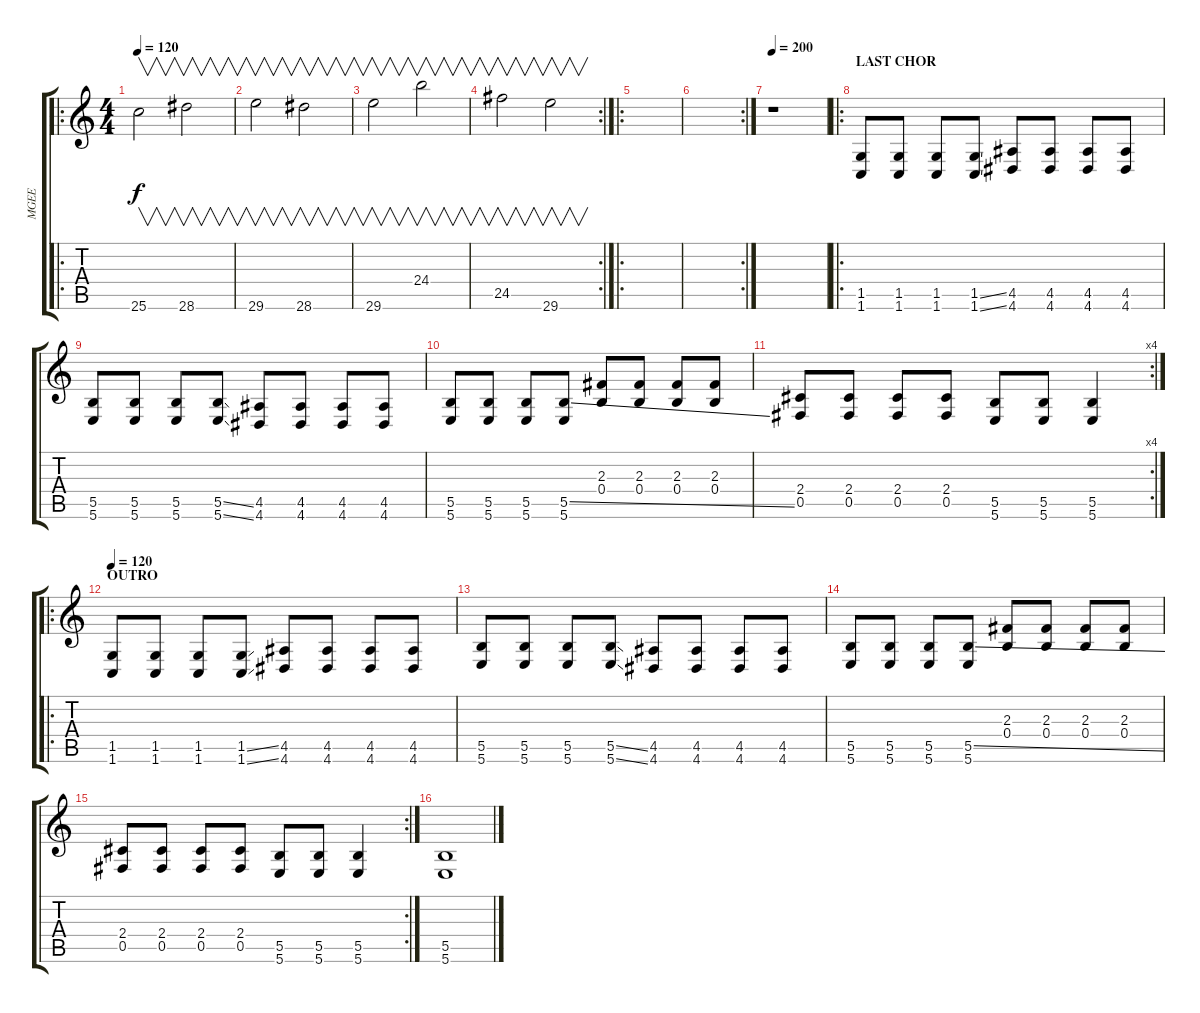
\track ("MGEE" "MGEE") {instrument distortionguitar}
\staff {score tabs}
\tuning (Db4 Ab3 E3 B2 Gb2 B1) {hide}
\ro
\ts (4 4)
\tempo 120
\clef g2
\ks c
25.6.2{v dy f volume 10 balance 16} 28.6.2{v} |
29.6.2{v} 28.6.2{v} |
29.6.2{v} 24.4.2{v} |
\rc 2
24.5.2{v} 29.6.2{v} |
\ro
|
\rc 2
|
\tempo 200
r.1{volume 16 balance 8 instrument distortionguitar} |
\ro
\section ("" "LAST CHOR")
(1.5 1.6).8 (1.5 1.6).8 (1.5 1.6).8 (1.5{ss} 1.6{ss}).8 (4.5 4.6).8 (4.5 4.6).8 (4.5 4.6).8 (4.5 4.6).8 |
(5.5 5.6).8 (5.5 5.6).8 (5.5 5.6).8 (5.5{ss} 5.6{ss}).8 (4.5 4.6).8 (4.5 4.6).8 (4.5 4.6).8 (4.5 4.6).8 |
(5.5 5.6).8 (5.5 5.6).8 (5.5 5.6).8 (5.5{ss} 5.6).8 (2.3 0.4).8 (2.3 0.4).8 (2.3 0.4).8 (2.3 0.4).8 |
\rc 4
(2.4 0.5).8 (2.4 0.5).8 (2.4 0.5).8 (2.4 0.5).8 (5.5 5.6).8 (5.5 5.6).8 (5.5 5.6).4 |
\ro
\section ("" "OUTRO")
\tempo 120
(1.5 1.6).8 (1.5 1.6).8 (1.5 1.6).8 (1.5{ss} 1.6{ss}).8 (4.5 4.6).8 (4.5 4.6).8 (4.5 4.6).8 (4.5 4.6).8 |
(5.5 5.6).8 (5.5 5.6).8 (5.5 5.6).8 (5.5{ss} 5.6{ss}).8 (4.5 4.6).8 (4.5 4.6).8 (4.5 4.6).8 (4.5 4.6).8 |
(5.5 5.6).8 (5.5 5.6).8 (5.5 5.6).8 (5.5{ss} 5.6).8 (2.3 0.4).8 (2.3 0.4).8 (2.3 0.4).8 (2.3 0.4).8 |
\rc 2
(2.4 0.5).8 (2.4 0.5).8 (2.4 0.5).8 (2.4 0.5).8 (5.5 5.6).8 (5.5 5.6).8 (5.5 5.6).4 |
(5.5 5.6).1
